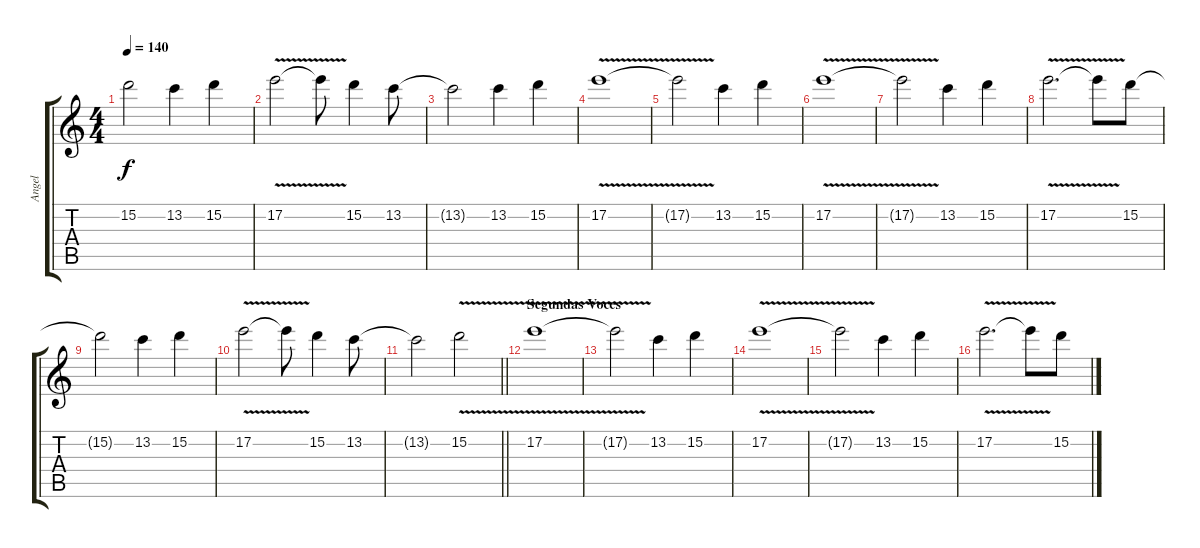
\track ("Angel" "Angel") {instrument distortionguitar}
\staff {score tabs}
\tuning (E4 B3 G3 D3 A2 E2) {hide}
\ts (4 4)
\tempo 140
\clef g2
\ks c
15.2{t}.2{dy f} 13.2.4 15.2.4 |
17.2{v}.2 17.2{t}.8 15.2.4 13.2.8 |
13.2{t}.2 13.2.4 15.2.4 |
17.2{v}.1 |
17.2{t}.2 13.2.4 15.2.4 |
17.2{v}.1 |
17.2{t}.2 13.2.4 15.2.4 |
17.2{v}.2{d} 17.2{t}.8 15.2.8 |
15.2{t}.2 13.2.4 15.2.4 |
17.2{v}.2 17.2{t}.8 15.2.4 13.2.8 |
\barLineRight lightlight
13.2{t}.2 15.2{v}.2 |
\section ("" "Segundas Voces")
17.2{v}.1 |
17.2{t}.2 13.2.4 15.2.4 |
17.2{v}.1 |
17.2{t}.2 13.2.4 15.2.4 |
17.2{v}.2{d} 17.2{t}.8 15.2.8
